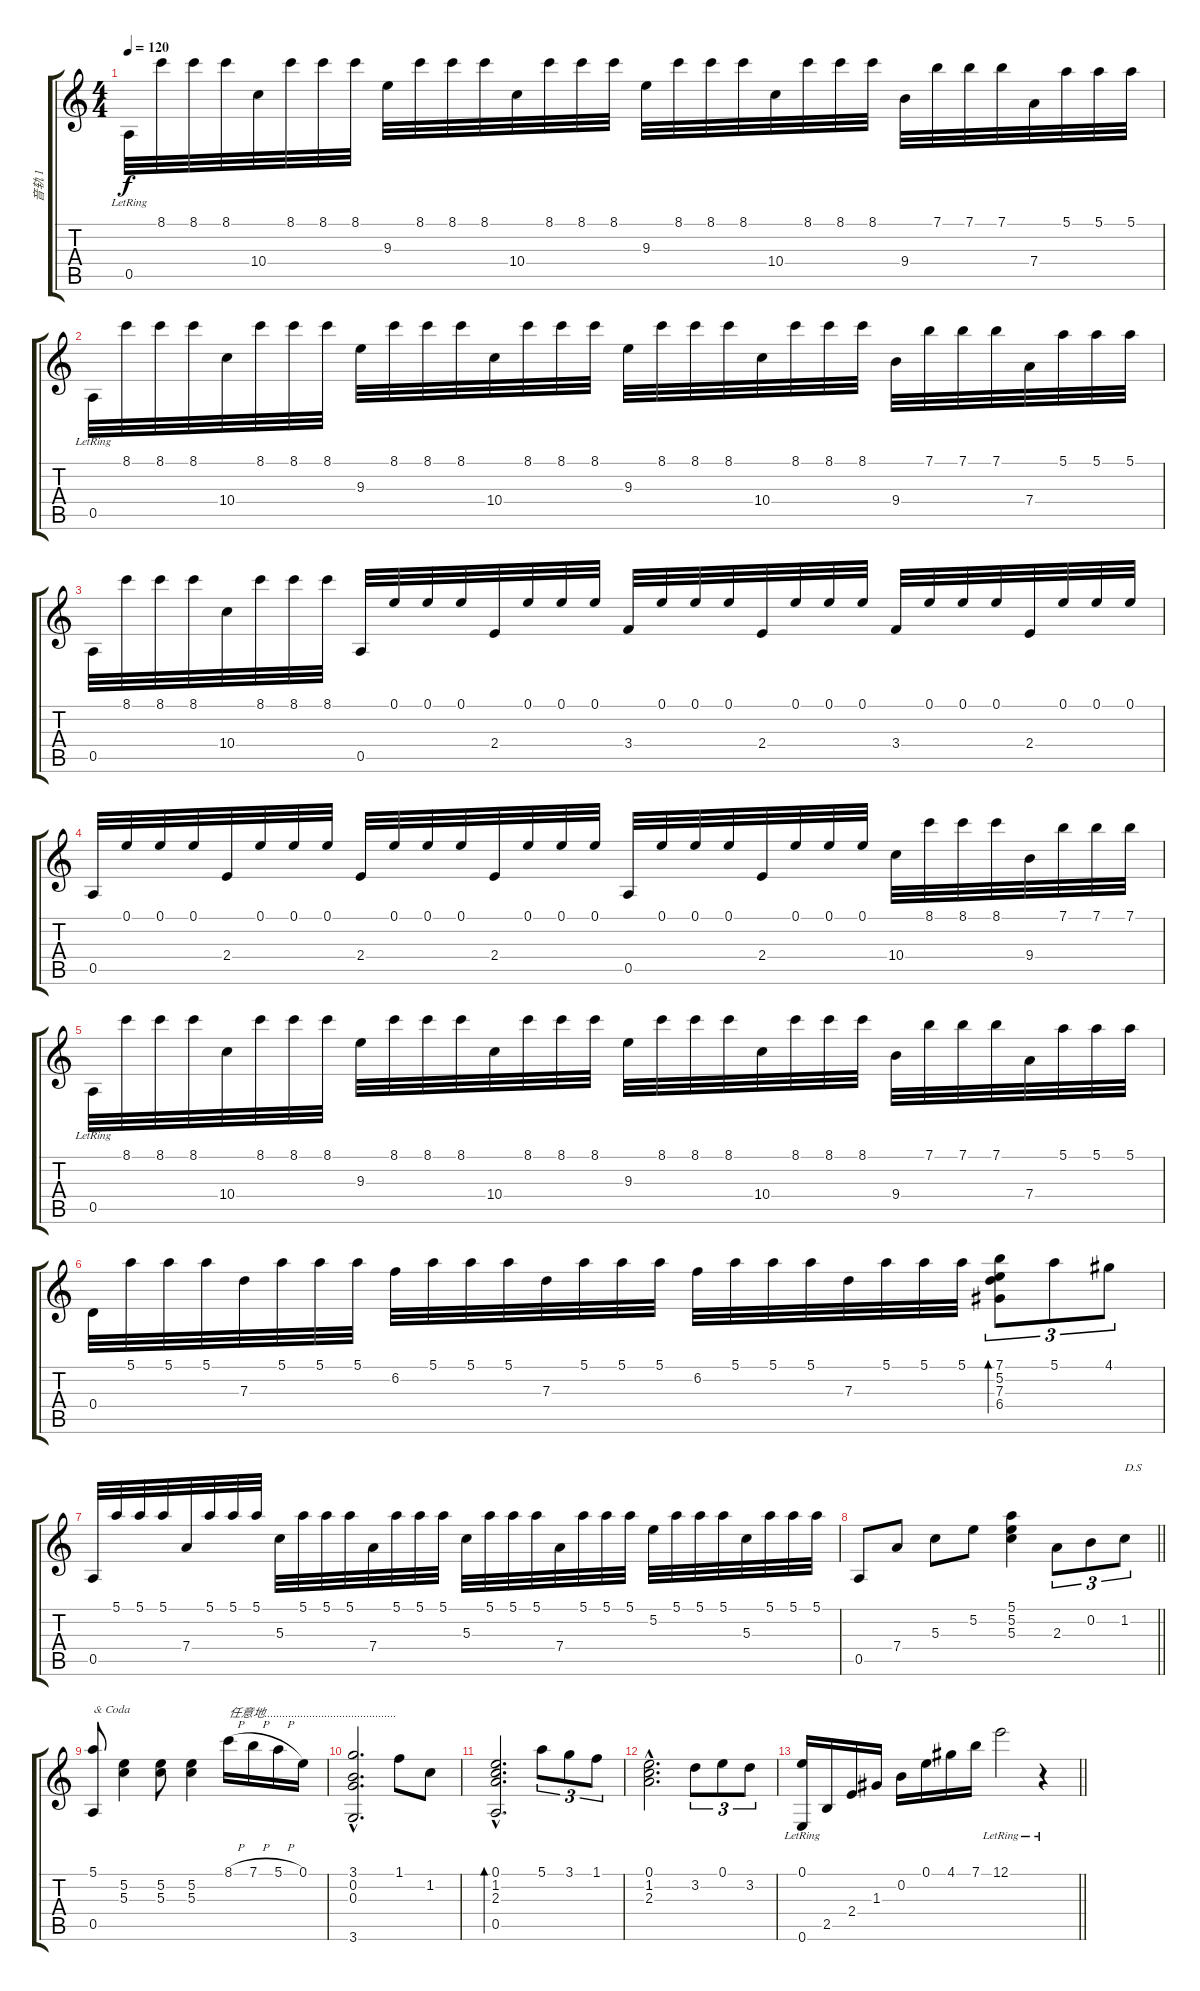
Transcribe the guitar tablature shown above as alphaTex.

\track ("音轨 1" "音轨 1") {instrument acousticguitarnylon}
\staff {score tabs}
\tuning (E4 B3 G3 D3 A2 E2) {hide}
\ts (4 4)
\tempo 120
\clef g2
\ks aminor
0.5{lr}.32{dy f} 8.1.32 8.1.32 8.1.32 10.4.32 8.1.32 8.1.32 8.1.32 9.3.32 8.1.32 8.1.32 8.1.32 10.4.32 8.1.32 8.1.32 8.1.32 9.3.32 8.1.32 8.1.32 8.1.32 10.4.32 8.1.32 8.1.32 8.1.32 9.4.32 7.1.32 7.1.32 7.1.32 7.4.32 5.1.32 5.1.32 5.1.32 |
0.5{lr}.32 8.1.32 8.1.32 8.1.32 10.4.32 8.1.32 8.1.32 8.1.32 9.3.32 8.1.32 8.1.32 8.1.32 10.4.32 8.1.32 8.1.32 8.1.32 9.3.32 8.1.32 8.1.32 8.1.32 10.4.32 8.1.32 8.1.32 8.1.32 9.4.32 7.1.32 7.1.32 7.1.32 7.4.32 5.1.32 5.1.32 5.1.32 |
0.5.32 8.1.32 8.1.32 8.1.32 10.4.32 8.1.32 8.1.32 8.1.32 0.5.32 0.1.32 0.1.32 0.1.32 2.4.32 0.1.32 0.1.32 0.1.32 3.4.32 0.1.32 0.1.32 0.1.32 2.4.32 0.1.32 0.1.32 0.1.32 3.4.32 0.1.32 0.1.32 0.1.32 2.4.32 0.1.32 0.1.32 0.1.32 |
0.5.32 0.1.32 0.1.32 0.1.32 2.4.32 0.1.32 0.1.32 0.1.32 2.4.32 0.1.32 0.1.32 0.1.32 2.4.32 0.1.32 0.1.32 0.1.32 0.5.32 0.1.32 0.1.32 0.1.32 2.4.32 0.1.32 0.1.32 0.1.32 10.4.32 8.1.32 8.1.32 8.1.32 9.4.32 7.1.32 7.1.32 7.1.32 |
0.5{lr}.32 8.1.32 8.1.32 8.1.32 10.4.32 8.1.32 8.1.32 8.1.32 9.3.32 8.1.32 8.1.32 8.1.32 10.4.32 8.1.32 8.1.32 8.1.32 9.3.32 8.1.32 8.1.32 8.1.32 10.4.32 8.1.32 8.1.32 8.1.32 9.4.32 7.1.32 7.1.32 7.1.32 7.4.32 5.1.32 5.1.32 5.1.32 |
0.4.32 5.1.32 5.1.32 5.1.32 7.3.32 5.1.32 5.1.32 5.1.32 6.2.32 5.1.32 5.1.32 5.1.32 7.3.32 5.1.32 5.1.32 5.1.32 6.2.32 5.1.32 5.1.32 5.1.32 7.3.32 5.1.32 5.1.32 5.1.32 (7.1 5.2 7.3 6.4).8{tu (3 2) bd 480} 5.1.8{tu (3 2)} 4.1.8{tu (3 2)} |
0.5.32 5.1.32 5.1.32 5.1.32 7.4.32 5.1.32 5.1.32 5.1.32 5.3.32 5.1.32 5.1.32 5.1.32 7.4.32 5.1.32 5.1.32 5.1.32 5.3.32 5.1.32 5.1.32 5.1.32 7.4.32 5.1.32 5.1.32 5.1.32 5.2.32 5.1.32 5.1.32 5.1.32 5.3.32 5.1.32 5.1.32 5.1.32 |
\barLineRight lightlight
0.5.8 7.4.8 5.3.8 5.2.8 (5.1 5.2 5.3).4 2.3.8{tu (3 2)} 0.2.8{tu (3 2)} 1.2.8{tu (3 2) txt "D.S"} |
(5.1 0.5).8{txt "& Coda"} (5.2 5.3).4 (5.2 5.3).8 (5.2 5.3).4 8.1{h}.16{txt "任意地............................................"} 7.1{h}.16 5.1{h}.16 0.1.16 |
(3.1{hac} 0.2{hac} 0.3{hac} 3.6{hac}).2{d} 1.1.8 1.2.8 |
(0.1{hac} 1.2{hac} 2.3{hac} 0.5{hac}).2{d bd 480} 5.1.8{tu (3 2)} 3.1.8{tu (3 2)} 1.1.8{tu (3 2)} |
(0.1{hac} 1.2{hac} 2.3{hac}).2{d} 3.2.8{tu (3 2)} 0.1.8{tu (3 2)} 3.2.8{tu (3 2)} |
\barLineRight lightlight
(0.1{lr} 0.6{lr}).16 2.5.16 2.4.16 1.3.16 0.2.16 0.1.16 4.1.16 7.1.16 12.1{lr}.2 r.4
